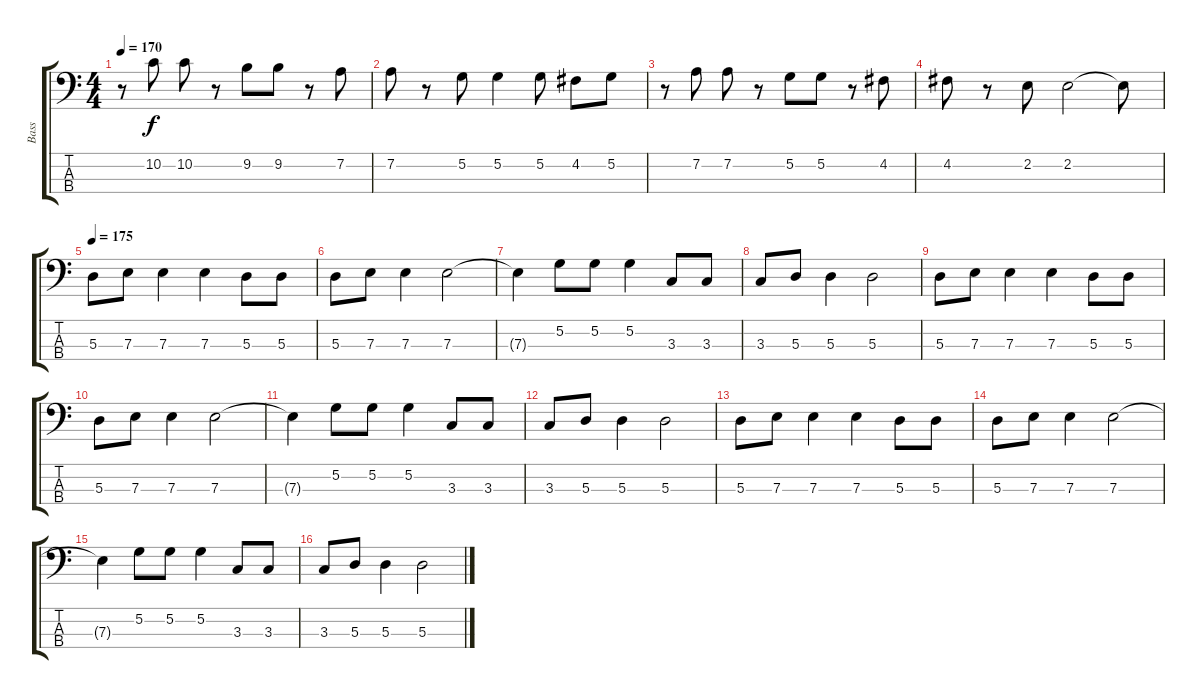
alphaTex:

\track ("Bass" "Bass") {instrument electricbassfinger}
\staff {score tabs}
\tuning (G2 D2 A1 E1) {hide}
\ts (4 4)
\tempo 170
\clef f4
\ks c
r.8{dy f} 10.2.8 10.2.8 r.8 9.2.8 9.2.8 r.8 7.2.8 |
7.2.8 r.8 5.2.8 5.2.4 5.2.8 4.2.8 5.2.8 |
r.8 7.2.8 7.2.8 r.8 5.2.8 5.2.8 r.8 4.2.8 |
4.2.8 r.8 2.2.8 2.2.2 2.2{t}.8 |
\tempo 175
5.3.8 7.3.8 7.3.4 7.3.4 5.3.8 5.3.8 |
5.3.8 7.3.8 7.3.4 7.3.2 |
7.3{t}.4 5.2.8 5.2.8 5.2.4 3.3.8 3.3.8 |
3.3.8 5.3.8 5.3.4 5.3.2 |
5.3.8 7.3.8 7.3.4 7.3.4 5.3.8 5.3.8 |
5.3.8 7.3.8 7.3.4 7.3.2 |
7.3{t}.4 5.2.8 5.2.8 5.2.4 3.3.8 3.3.8 |
3.3.8 5.3.8 5.3.4 5.3.2 |
5.3.8 7.3.8 7.3.4 7.3.4 5.3.8 5.3.8 |
5.3.8 7.3.8 7.3.4 7.3.2 |
7.3{t}.4 5.2.8 5.2.8 5.2.4 3.3.8 3.3.8 |
3.3.8 5.3.8 5.3.4 5.3.2
